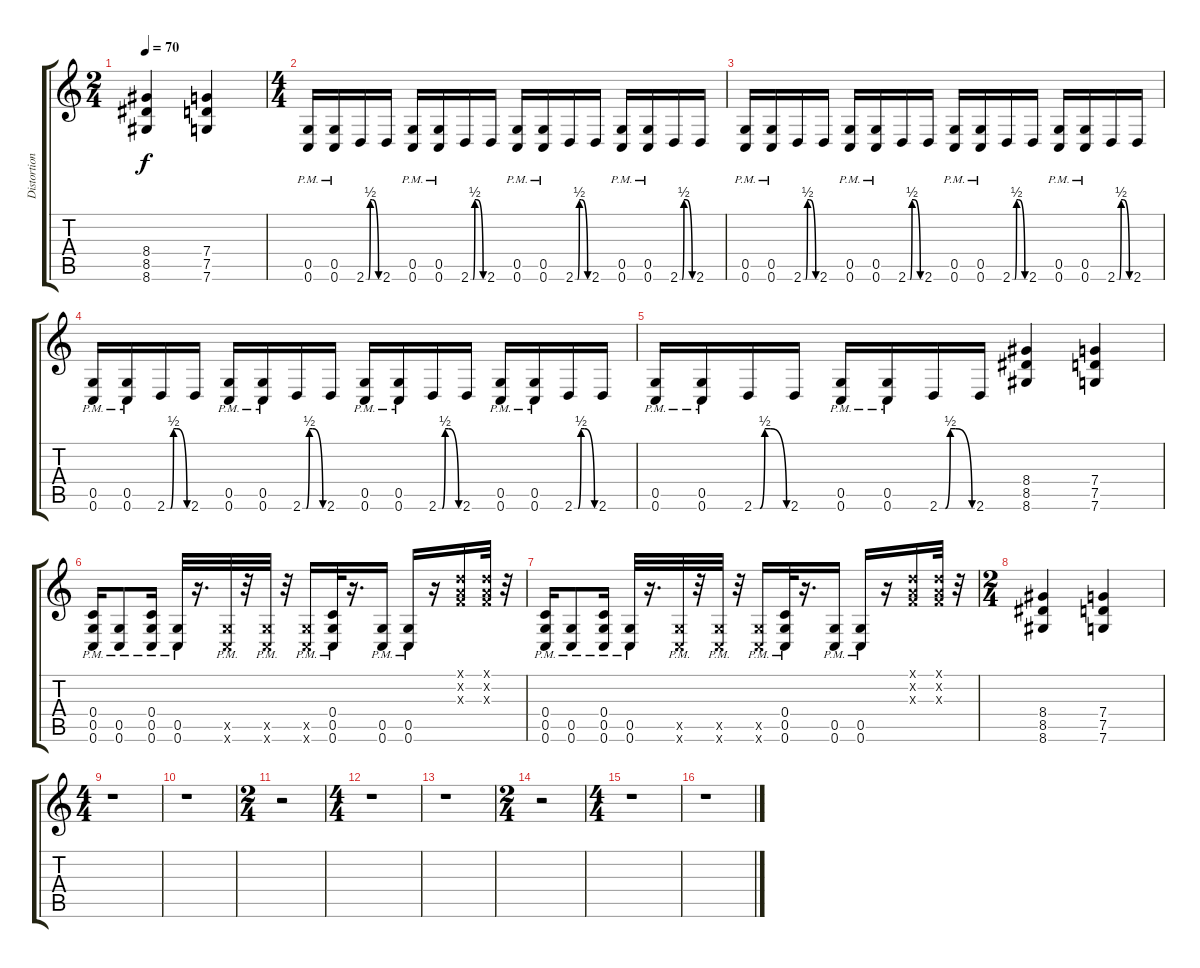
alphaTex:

\track ("Distortion 1" "Distortion") {instrument distortionguitar}
\staff {score tabs}
\tuning (D4 A3 F3 C3 G2 C2) {hide}
\ts (2 4)
\tempo 70
\clef g2
\ks c
(8.4 8.5 8.6).4{dy f} (7.4 7.5 7.6).4 |
\ts (4 4)
(0.5{pm} 0.6{pm}).16 (0.5{pm} 0.6{pm}).16 2.6{be (custom 0 0 11 0 20 2 30 2 60 0)}.16 2.6.16 (0.5{pm} 0.6{pm}).16 (0.5{pm} 0.6{pm}).16 2.6{be (custom 0 0 9 0 11 0 20 2 30 2 60 0)}.16 2.6.16 (0.5{pm} 0.6{pm}).16 (0.5{pm} 0.6{pm}).16 2.6{be (custom 0 0 5 0 9 0 11 0 20 2 30 2 60 0)}.16 2.6.16 (0.5{pm} 0.6{pm}).16 (0.5{pm} 0.6{pm}).16 2.6{be (custom 0 0 9 0 11 0 20 2 30 2 60 0)}.16 2.6.16 |
(0.5{pm} 0.6{pm}).16 (0.5{pm} 0.6{pm}).16 2.6{be (custom 0 0 11 0 20 2 30 2 60 0)}.16 2.6.16 (0.5{pm} 0.6{pm}).16 (0.5{pm} 0.6{pm}).16 2.6{be (custom 0 0 9 0 11 0 20 2 30 2 60 0)}.16 2.6.16 (0.5{pm} 0.6{pm}).16 (0.5{pm} 0.6{pm}).16 2.6{be (custom 0 0 5 0 9 0 11 0 20 2 30 2 60 0)}.16 2.6.16 (0.5{pm} 0.6{pm}).16 (0.5{pm} 0.6{pm}).16 2.6{be (custom 0 0 9 0 11 0 20 2 30 2 60 0)}.16 2.6.16 |
(0.5{pm} 0.6{pm}).16 (0.5{pm} 0.6{pm}).16 2.6{be (custom 0 0 11 0 20 2 30 2 60 0)}.16 2.6.16 (0.5{pm} 0.6{pm}).16 (0.5{pm} 0.6{pm}).16 2.6{be (custom 0 0 9 0 11 0 20 2 30 2 60 0)}.16 2.6.16 (0.5{pm} 0.6{pm}).16 (0.5{pm} 0.6{pm}).16 2.6{be (custom 0 0 5 0 9 0 11 0 20 2 30 2 60 0)}.16 2.6.16 (0.5{pm} 0.6{pm}).16 (0.5{pm} 0.6{pm}).16 2.6{be (custom 0 0 9 0 11 0 20 2 30 2 60 0)}.16 2.6.16 |
(0.5{pm} 0.6{pm}).16 (0.5{pm} 0.6{pm}).16 2.6{be (custom 0 0 9 0 11 0 20 2 30 2 60 0)}.16 2.6.16 (0.5{pm} 0.6{pm}).16 (0.5{pm} 0.6{pm}).16 2.6{be (custom 0 0 9 0 11 0 20 2 30 2 60 0)}.16 2.6.16 (8.4 8.5 8.6).4 (7.4 7.5 7.6).4 |
(0.4{pm} 0.5{pm} 0.6{pm}).16 (0.5{pm} 0.6{pm}).8 (0.4{pm} 0.5{pm} 0.6{pm}).16 (0.5{pm} 0.6{pm}).32 r.16{d} (0.5{pm x} 0.6{pm x}).32 r.32 (0.5{pm x} 0.6{pm x}).32 r.32 (0.5{pm x} 0.6{pm x}).16 (0.4{pm} 0.5{pm} 0.6{pm}).32 r.16{d} (0.5{pm} 0.6{pm}).16 (0.5{pm} 0.6).16 r.16 (0.1{x} 0.2{x} 0.3{x}).16 (0.1{x} 0.2{x} 0.3{x}).32 r.32 |
(0.4{pm} 0.5{pm} 0.6{pm}).16 (0.5{pm} 0.6{pm}).8 (0.4{pm} 0.5{pm} 0.6{pm}).16 (0.5{pm} 0.6{pm}).32 r.16{d} (0.5{pm x} 0.6{pm x}).32 r.32 (0.5{pm x} 0.6{pm x}).32 r.32 (0.5{pm x} 0.6{pm x}).16 (0.4{pm} 0.5{pm} 0.6{pm}).32 r.16{d} (0.5{pm} 0.6{pm}).16 (0.5{pm} 0.6).16 r.16 (0.1{x} 0.2{x} 0.3{x}).16 (0.1{x} 0.2{x} 0.3{x}).32 r.32 |
\ts (2 4)
(8.4 8.5 8.6).4 (7.4 7.5 7.6).4 |
\ts (4 4)
r.1 |
r.1 |
\ts (2 4)
r.2 |
\ts (4 4)
r.1 |
r.1 |
\ts (2 4)
r.2 |
\ts (4 4)
r.1 |
r.1
